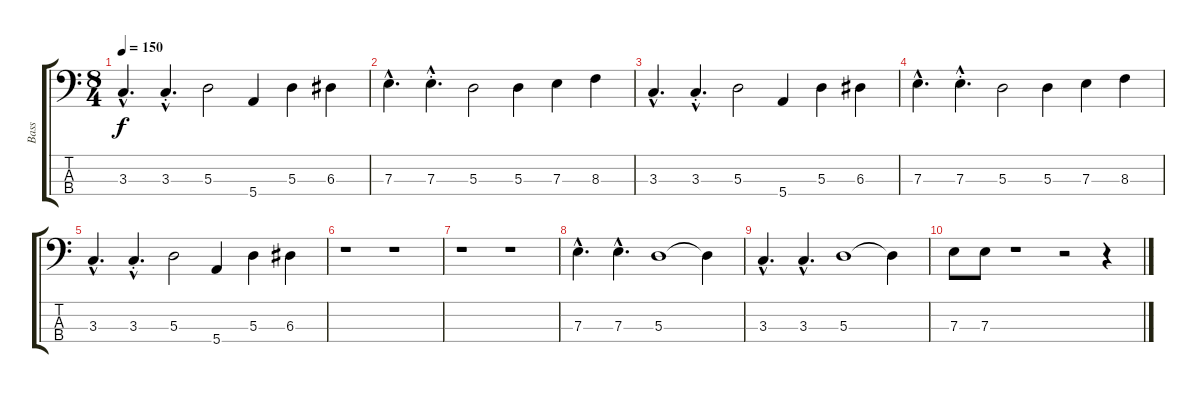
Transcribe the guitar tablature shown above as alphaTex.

\track ("Bass" "Bass") {instrument electricbasspick}
\staff {score tabs}
\tuning (G2 D2 A1 E1) {hide}
\ts (8 4)
\tempo 150
\clef f4
\ks c
3.3{hac}.4{d dy f} 3.3{hac st}.4{d} 5.3.2 5.4.4 5.3.4 6.3.4 |
7.3{hac}.4{d} 7.3{hac st}.4{d} 5.3.2 5.3.4 7.3.4 8.3.4 |
3.3{hac}.4{d} 3.3{hac st}.4{d} 5.3.2 5.4.4 5.3.4 6.3.4 |
7.3{hac}.4{d} 7.3{hac st}.4{d} 5.3.2 5.3.4 7.3.4 8.3.4 |
3.3{hac}.4{d} 3.3{hac st}.4{d} 5.3.2 5.4.4 5.3.4 6.3.4 |
r.1 r.1 |
r.1 r.1 |
7.3{hac}.4{d} 7.3{hac}.4{d} 5.3.1 5.3{t}.4 |
3.3{hac}.4{d} 3.3{hac}.4{d} 5.3.1 5.3{t}.4 |
7.3.8 7.3.8 r.1 r.2 r.4
